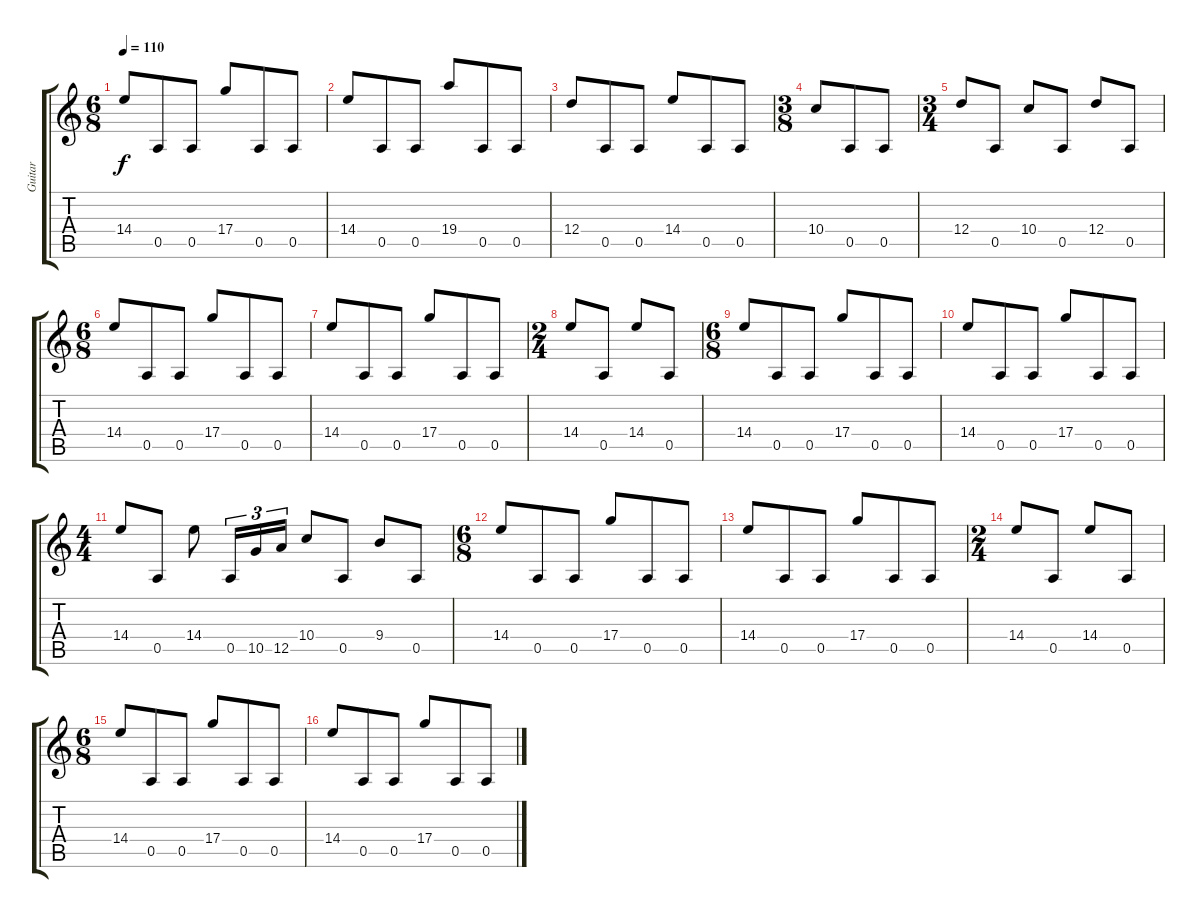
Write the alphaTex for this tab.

\track ("Guitar" "Guitar") {instrument distortionguitar}
\staff {score tabs}
\tuning (E4 B3 G3 D3 A2 D2) {hide}
\ts (6 8)
\tempo 110
\clef g2
\ks c
14.4.8{dy f volume 11 instrument electricguitarmuted} 0.5.8 0.5.8 17.4.8 0.5.8 0.5.8 |
14.4.8 0.5.8 0.5.8 19.4.8 0.5.8 0.5.8 |
12.4.8 0.5.8 0.5.8 14.4.8 0.5.8 0.5.8 |
\ts (3 8)
10.4.8 0.5.8 0.5.8 |
\ts (3 4)
12.4.8 0.5.8 10.4.8 0.5.8 12.4.8 0.5.8 |
\ts (6 8)
14.4.8{volume 11 instrument electricguitarmuted} 0.5.8 0.5.8 17.4.8 0.5.8 0.5.8 |
14.4.8 0.5.8 0.5.8 17.4.8 0.5.8 0.5.8 |
\ts (2 4)
14.4.8 0.5.8 14.4.8 0.5.8 |
\ts (6 8)
14.4.8{volume 11 instrument electricguitarmuted} 0.5.8 0.5.8 17.4.8 0.5.8 0.5.8 |
14.4.8 0.5.8 0.5.8 17.4.8 0.5.8 0.5.8 |
\ts (4 4)
14.4.8 0.5.8 14.4.8 0.5.16{tu (3 2) instrument distortionguitar} 10.5.16{tu (3 2)} 12.5.16{tu (3 2)} 10.4.8 0.5.8 9.4.8 0.5.8 |
\ts (6 8)
14.4.8{volume 14 instrument electricguitarmuted} 0.5.8 0.5.8 17.4.8 0.5.8 0.5.8 |
14.4.8 0.5.8 0.5.8 17.4.8 0.5.8 0.5.8 |
\ts (2 4)
14.4.8 0.5.8 14.4.8 0.5.8 |
\ts (6 8)
14.4.8{volume 16 instrument electricguitarmuted} 0.5.8 0.5.8 17.4.8 0.5.8 0.5.8 |
14.4.8 0.5.8 0.5.8 17.4.8 0.5.8 0.5.8
